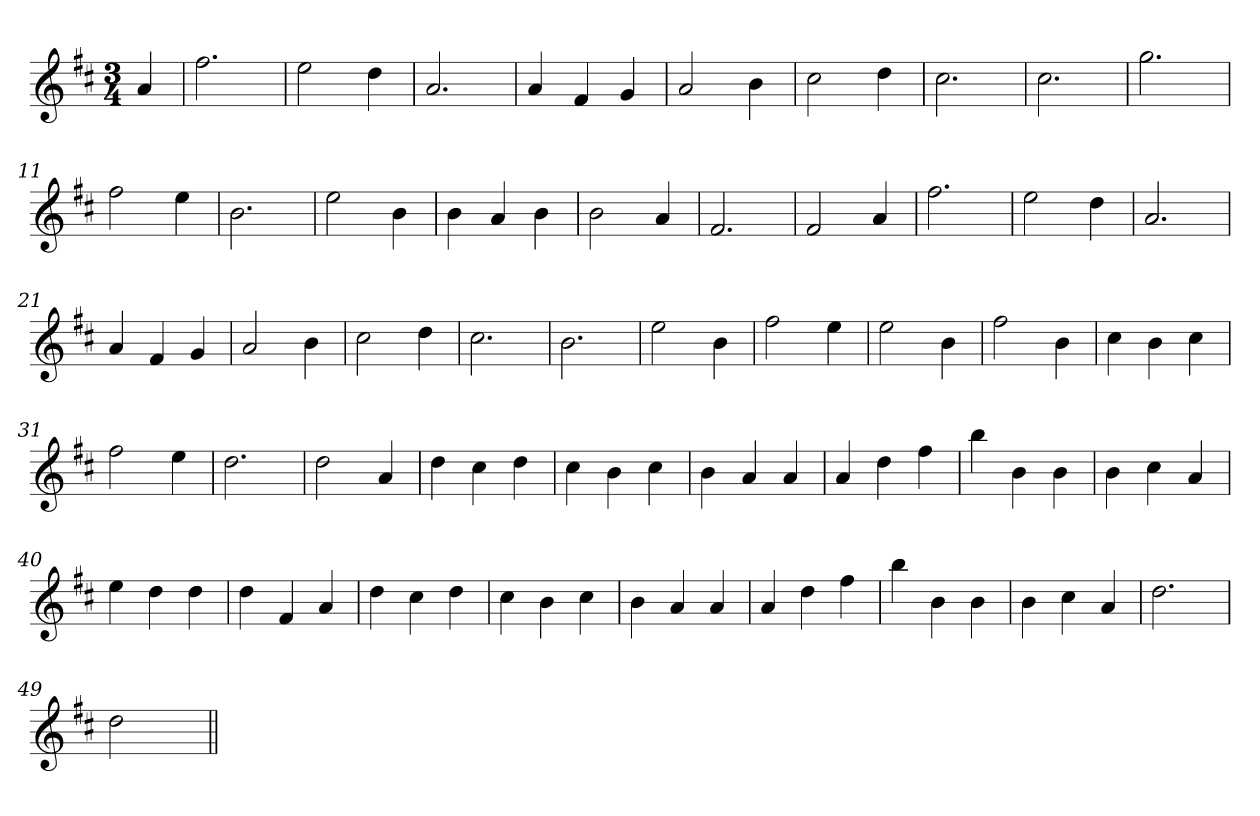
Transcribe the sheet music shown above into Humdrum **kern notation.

**kern
*part1
*staff1
*clefG2
*k[f#c#]
*D:
*M3/4
=1
4a/
=2
2.ff#\
=3
2ee\
4dd\
=4
2.a/
=5
4a/
4f#/
4g/
=6
2a/
4b\
=7
2cc#\
4dd\
=8
2.cc#\
=9
2.cc#\
=10
2.gg\
=11
2ff#\
4ee\
=12
2.b\
=13
2ee\
4b\
=14
4b\
4a/
4b\
!!LO:LB:g=z
=15
2b\
4a/
=16
2.f#/
=17
2f#/
4a/
=18
2.ff#\
=19
2ee\
4dd\
=20
2.a/
=21
4a/
4f#/
4g/
=22
2a/
4b\
=23
2cc#\
4dd\
=24
2.cc#\
=25
2.b\
=26
2ee\
4b\
=27
2ff#\
4ee\
=28
2ee\
4b\
!!LO:LB:g=z
=29
2ff#\
4b\
=30
4cc#\
4b\
4cc#\
=31
2ff#\
4ee\
=32
2.dd\
=33
2dd\
4a/
=34
4dd\
4cc#\
4dd\
=35
4cc#\
4b\
4cc#\
=36
4b\
4a/
4a/
=37
4a/
4dd\
4ff#\
=38
4bb\
4b\
4b\
=39
4b\
4cc#\
4a/
=40
4ee\
4dd\
4dd\
!!LO:LB:g=z
=41
4dd\
4f#/
4a/
=42
4dd\
4cc#\
4dd\
=43
4cc#\
4b\
4cc#\
=44
4b\
4a/
4a/
=45
4a/
4dd\
4ff#\
=46
4bb\
4b\
4b\
=47
4b\
4cc#\
4a/
=48
2.dd\
=49
2dd\
4ryy
=||
*-
